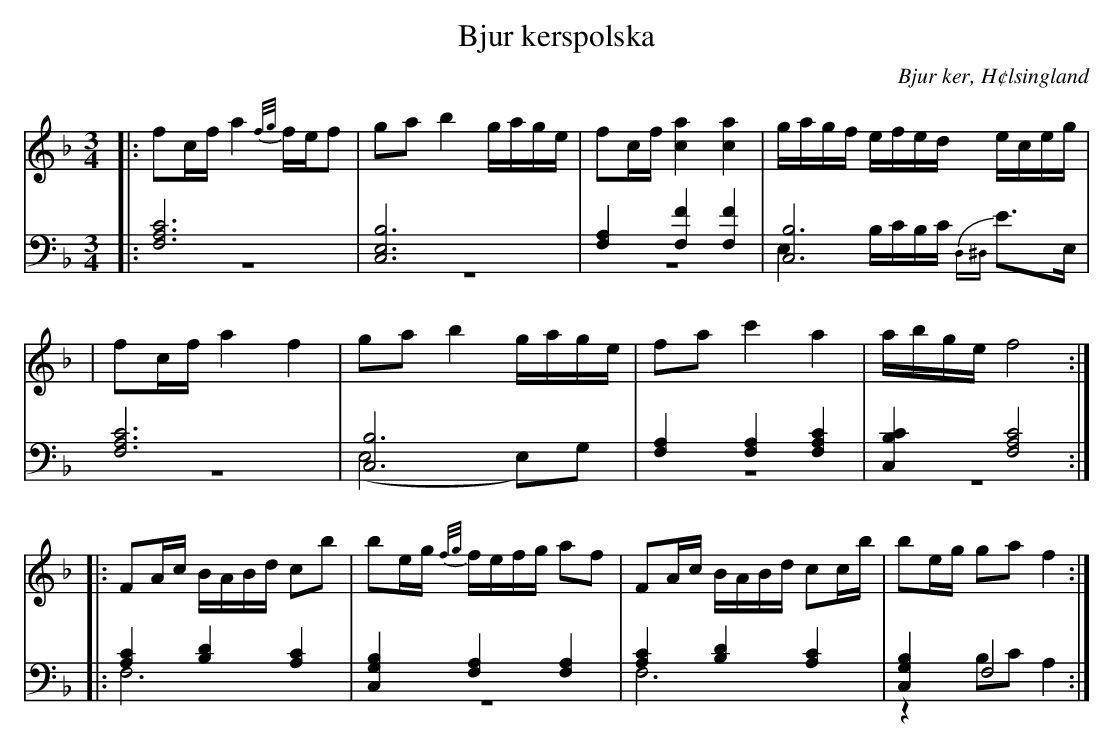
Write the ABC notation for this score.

X:1
T: Bjur kerspolska
O: Bjur ker, H¢lsingland
M: 3/4
L: 1/8
K: F
V:1
V:2
V:3 merge
V: 1
|:fc/f/ a2 {f/g/}f/e/f|ga b2 g/a/g/e/|fc/f/ [c2a2] [c2a2]|g/a/g/f/ e/f/e/d/ e/c/e/g/|
|fc/f/ a2 f2|ga b2 g/a/g/e/|fa c'2 a2| a/b/g/e/ f4:|
|:FA/c/ B/A/B/d/ cb|be/g/ {f/g/}f/e/f/g/ af|FA/c/ B/A/B/d/ cc/b/|be/g/ ga f2:|
V:2 clef=bass
|:[F,6A,6C6]|[C,6E,6B,6]|[F,2A,2] [F,2F2] [F,2F2]|[C,6B,6]|
[F,6A,6C6]|[C,6B,6]|[F,2A,2] [F,2A,2] [F,2A,2C2]|[C,2B,2C2] [F,4A,4C4]:|
 |:[A,2C2] [B,2D2] [A,2C2]|[C,2G,2B,2] [F,2A,2] [F,2A,2]|[A,2C2] [B,2D2] [A,2C2]|[C,2G,2B,2] F,4 :|
V:3 clef=bass
 |:z6|z6|z6|E,2 B,/C/B,/C/ {D,^D,}E>E,|
 |z6|(E,4 E,)G,|z6|z6:|
|:F,6|z6|F,6|z2 B,C A,2:|
